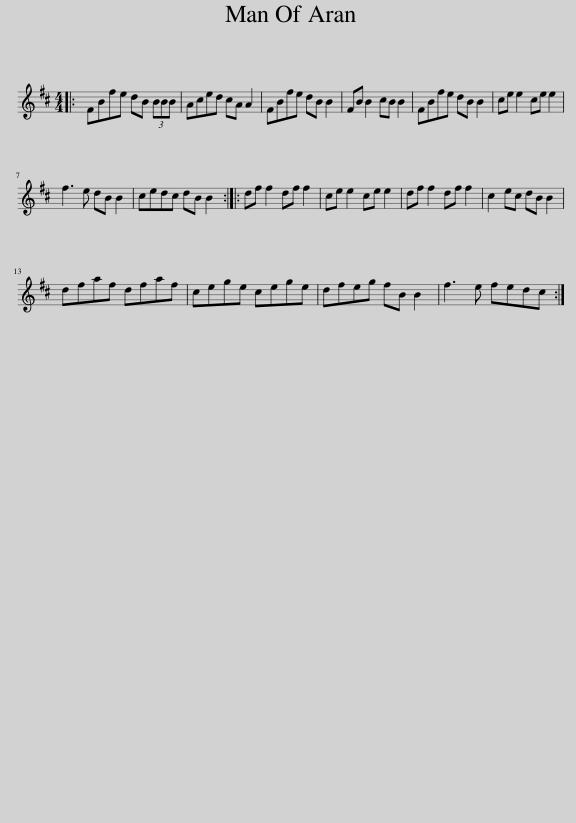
X:1
L:1/8
M:4/4
I:linebreak $
K:Bmin
V:1 treble
V:1
|: FBfe dB (3BBB | Aced cA A2 | FBfe dB B2 | FB B2 cB B2 | FBfe dB B2 | %5
 ce e2 ce e2 |$ f3 e dB B2 | cedc dB B2 :: df f2 df f2 | ce e2 ce e2 | %10
 df f2 df f2 | c2 ec dB B2 |$ dfaf dfaf | cege cege | dfeg fB B2 | %15
 f3 e fedc :| %16
